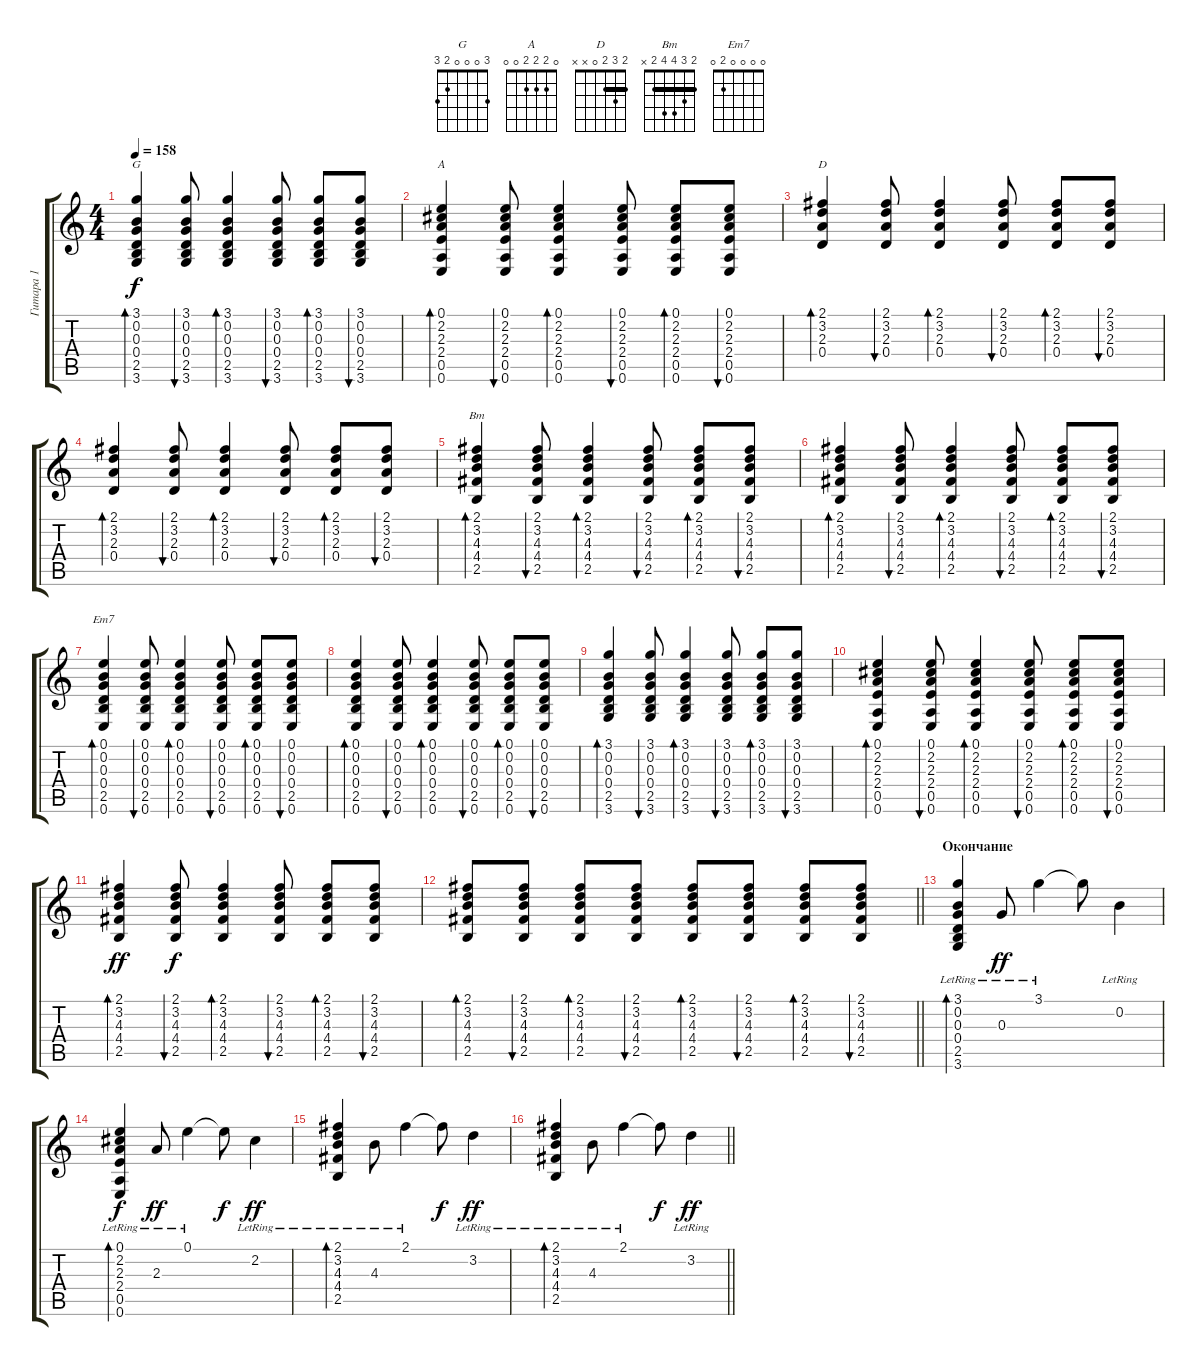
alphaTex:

\track ("Гитара 1" "Гитара 1") {instrument acousticguitarsteel}
\staff {score tabs}
\tuning (E4 B3 G3 D3 A2 E2) {hide}
\chord ("G" 3 0 0 0 2 3)
\chord ("A" 0 2 2 2 0 0)
\chord ("D" 2 3 2 0 x x) {barre 2}
\chord ("Bm" 2 3 4 4 2 x) {barre 2}
\chord ("Em7" 0 0 0 0 2 0)
\ts (4 4)
\tempo 158
\clef g2
\ks c
(3.1 0.2 0.3 0.4 2.5 3.6).4{bd 60 ch "G" dy f} (3.1 0.2 0.3 0.4 2.5 3.6).8{bu 60} (3.1 0.2 0.3 0.4 2.5 3.6).4{bd 60} (3.1 0.2 0.3 0.4 2.5 3.6).8{bu 60} (3.1 0.2 0.3 0.4 2.5 3.6).8{bd 60} (3.1 0.2 0.3 0.4 2.5 3.6).8{bu 60} |
(0.1 2.2 2.3 2.4 0.5 0.6).4{bd 60 ch "A"} (0.1 2.2 2.3 2.4 0.5 0.6).8{bu 60} (0.1 2.2 2.3 2.4 0.5 0.6).4{bd 60} (0.1 2.2 2.3 2.4 0.5 0.6).8{bu 60} (0.1 2.2 2.3 2.4 0.5 0.6).8{bd 60} (0.1 2.2 2.3 2.4 0.5 0.6).8{bu 60} |
(2.1 3.2 2.3 0.4).4{bd 60 ch "D"} (2.1 3.2 2.3 0.4).8{bu 60} (2.1 3.2 2.3 0.4).4{bd 60} (2.1 3.2 2.3 0.4).8{bu 60} (2.1 3.2 2.3 0.4).8{bd 60} (2.1 3.2 2.3 0.4).8{bu 60} |
(2.1 3.2 2.3 0.4).4{bd 60} (2.1 3.2 2.3 0.4).8{bu 60} (2.1 3.2 2.3 0.4).4{bd 60} (2.1 3.2 2.3 0.4).8{bu 60} (2.1 3.2 2.3 0.4).8{bd 60} (2.1 3.2 2.3 0.4).8{bu 60} |
(2.1 3.2 4.3 4.4 2.5).4{bd 60 ch "Bm"} (2.1 3.2 4.3 4.4 2.5).8{bu 60} (2.1 3.2 4.3 4.4 2.5).4{bd 60} (2.1 3.2 4.3 4.4 2.5).8{bu 60} (2.1 3.2 4.3 4.4 2.5).8{bd 60} (2.1 3.2 4.3 4.4 2.5).8{bu 60} |
(2.1 3.2 4.3 4.4 2.5).4{bd 60} (2.1 3.2 4.3 4.4 2.5).8{bu 60} (2.1 3.2 4.3 4.4 2.5).4{bd 60} (2.1 3.2 4.3 4.4 2.5).8{bu 60} (2.1 3.2 4.3 4.4 2.5).8{bd 60} (2.1 3.2 4.3 4.4 2.5).8{bu 60} |
(0.1 0.2 0.3 0.4 2.5 0.6).4{bd 60 ch "Em7"} (0.1 0.2 0.3 0.4 2.5 0.6).8{bu 60} (0.1 0.2 0.3 0.4 2.5 0.6).4{bd 60} (0.1 0.2 0.3 0.4 2.5 0.6).8{bu 60} (0.1 0.2 0.3 0.4 2.5 0.6).8{bd 60} (0.1 0.2 0.3 0.4 2.5 0.6).8{bu 60} |
(0.1 0.2 0.3 0.4 2.5 0.6).4{bd 60} (0.1 0.2 0.3 0.4 2.5 0.6).8{bu 60} (0.1 0.2 0.3 0.4 2.5 0.6).4{bd 60} (0.1 0.2 0.3 0.4 2.5 0.6).8{bu 60} (0.1 0.2 0.3 0.4 2.5 0.6).8{bd 60} (0.1 0.2 0.3 0.4 2.5 0.6).8{bu 60} |
(3.1 0.2 0.3 0.4 2.5 3.6).4{bd 60} (3.1 0.2 0.3 0.4 2.5 3.6).8{bu 60} (3.1 0.2 0.3 0.4 2.5 3.6).4{bd 60} (3.1 0.2 0.3 0.4 2.5 3.6).8{bu 60} (3.1 0.2 0.3 0.4 2.5 3.6).8{bd 60} (3.1 0.2 0.3 0.4 2.5 3.6).8{bu 60} |
(0.1 2.2 2.3 2.4 0.5 0.6).4{bd 60} (0.1 2.2 2.3 2.4 0.5 0.6).8{bu 60} (0.1 2.2 2.3 2.4 0.5 0.6).4{bd 60} (0.1 2.2 2.3 2.4 0.5 0.6).8{bu 60} (0.1 2.2 2.3 2.4 0.5 0.6).8{bd 60} (0.1 2.2 2.3 2.4 0.5 0.6).8{bu 60} |
(2.1 3.2 4.3 4.4 2.5).4{bd 60 dy ff} (2.1 3.2 4.3 4.4 2.5).8{bu 60 dy f} (2.1 3.2 4.3 4.4 2.5).4{bd 60} (2.1 3.2 4.3 4.4 2.5).8{bu 60} (2.1 3.2 4.3 4.4 2.5).8{bd 60} (2.1 3.2 4.3 4.4 2.5).8{bu 60} |
\barLineRight lightlight
(2.1 3.2 4.3 4.4 2.5).8{bd 60} (2.1 3.2 4.3 4.4 2.5).8{bu 60} (2.1 3.2 4.3 4.4 2.5).8{bd 60} (2.1 3.2 4.3 4.4 2.5).8{bu 60} (2.1 3.2 4.3 4.4 2.5).8{bd 60} (2.1 3.2 4.3 4.4 2.5).8{bu 60} (2.1 3.2 4.3 4.4 2.5).8{bd 60} (2.1 3.2 4.3 4.4 2.5).8{bu 60} |
\section ("" "Окончание")
(3.1{lr} 0.2{lr} 0.3{lr} 0.4{lr} 2.5{lr} 3.6{lr}).4{bd 240} 0.3{lr}.8{dy ff} 3.1{lr}.4 3.1{t}.8 0.2{lr}.4 |
(0.1{lr} 2.2{lr} 2.3{lr} 2.4{lr} 0.5{lr} 0.6{lr}).4{bd 240 dy f} 2.3{lr}.8{dy ff} 0.1{lr}.4 0.1{t}.8{dy f} 2.2{lr}.4{dy ff} |
(2.1{lr} 3.2{lr} 4.3{lr} 4.4{lr} 2.5{lr}).4{bd 240} 4.3{lr}.8 2.1{lr}.4 2.1{t}.8{dy f} 3.2{lr}.4{dy ff} |
\barLineRight lightlight
(2.1{lr} 3.2{lr} 4.3{lr} 4.4{lr} 2.5{lr}).4{bd 240} 4.3{lr}.8 2.1{lr}.4 2.1{t}.8{dy f} 3.2{lr}.4{dy ff}
